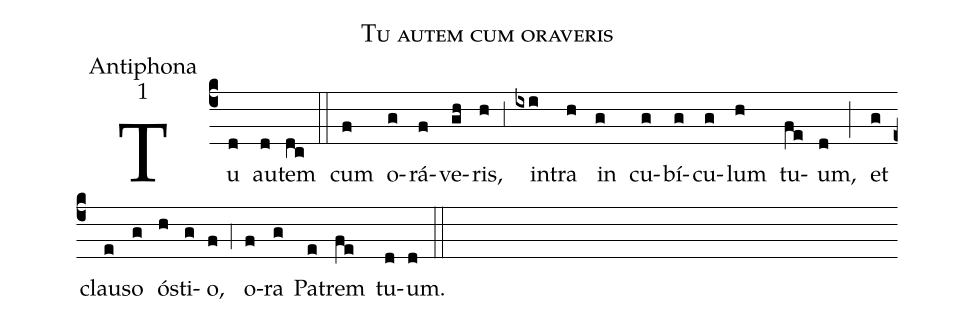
name:Tu autem cum oraveris;
office-part:Antiphona;
mode:1;
%%
(c4) Tu(d) au(d)tem(dc) (::) cum(f) o(g)rá(f)ve(gh)ris,(h) (;3) in(ixi)tra(h) in(g) cu(g)bí(g)cu(g)lum(h) tu(fe)um,(d) (;) et(g) clau(e)so(g) ó(h)sti(g)o,(f) (;4) o(f)ra(g) Pa(e)trem(fe) tu(d)um.(d) (::)
